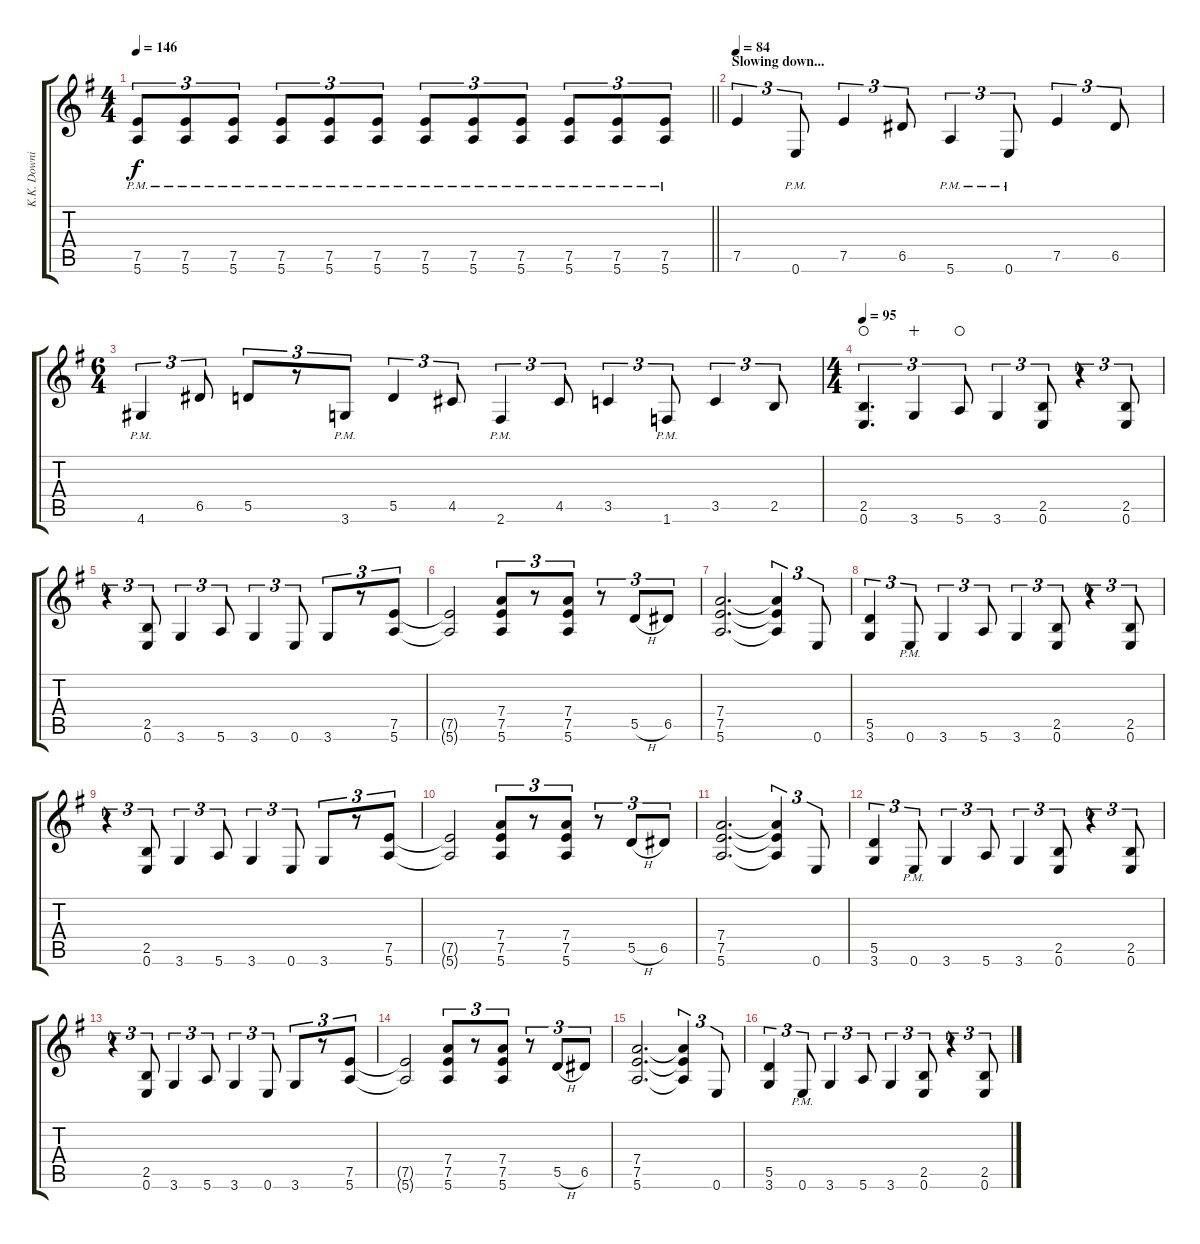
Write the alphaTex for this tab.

\track ("K.K. Downing" "K.K. Downi") {instrument distortionguitar}
\staff {score tabs}
\tuning (E4 B3 G3 D3 A2 E2) {hide}
\ts (4 4)
\tempo 146
\clef g2
\barLineRight lightlight
\ks eminor
(7.5{pm} 5.6{pm}).8{tu (3 2) dy f} (7.5{pm} 5.6{pm}).8{tu (3 2)} (7.5{pm} 5.6{pm}).8{tu (3 2)} (7.5{pm} 5.6{pm}).8{tu (3 2)} (7.5{pm} 5.6{pm}).8{tu (3 2)} (7.5{pm} 5.6{pm}).8{tu (3 2)} (7.5{pm} 5.6{pm}).8{tu (3 2)} (7.5{pm} 5.6{pm}).8{tu (3 2)} (7.5{pm} 5.6{pm}).8{tu (3 2)} (7.5{pm} 5.6{pm}).8{tu (3 2)} (7.5{pm} 5.6{pm}).8{tu (3 2)} (7.5{pm} 5.6{pm}).8{tu (3 2)} |
\section ("" "Slowing down...")
\tempo 84
7.5.4{tu (3 2)} 0.6{pm}.8{tu (3 2)} 7.5.4{tu (3 2)} 6.5.8{tu (3 2)} 5.6{pm}.4{tu (3 2)} 0.6{pm}.8{tu (3 2)} 7.5.4{tu (3 2)} 6.5.8{tu (3 2)} |
\ts (6 4)
4.6{pm}.4{tu (3 2)} 6.5.8{tu (3 2)} 5.5.8{tu (3 2)} r.8{tu (3 2)} 3.6{pm}.8{tu (3 2)} 5.5.4{tu (3 2)} 4.5.8{tu (3 2)} 2.6{pm}.4{tu (3 2)} 4.5.8{tu (3 2)} 3.5.4{tu (3 2)} 1.6{pm}.8{tu (3 2)} 3.5.4{tu (3 2)} 2.5.8{tu (3 2)} |
\ts (4 4)
\tempo 95
(2.5 0.6).4{d tu (3 2) waho} 3.6.4{tu (3 2) wahc} 5.6.8{tu (3 2) waho} 3.6.4{tu (3 2)} (2.5 0.6).8{tu (3 2)} r.4{tu (3 2)} (2.5 0.6).8{tu (3 2)} |
r.4{tu (3 2)} (2.5 0.6).8{tu (3 2)} 3.6.4{tu (3 2)} 5.6.8{tu (3 2)} 3.6.4{tu (3 2)} 0.6.8{tu (3 2)} 3.6.8{tu (3 2)} r.8{tu (3 2)} (7.5 5.6).8{tu (3 2)} |
(7.5{t} 5.6{t}).2 (7.4 7.5 5.6).8{tu (3 2)} r.8{tu (3 2)} (7.4 7.5 5.6).8{tu (3 2)} r.8{tu (3 2)} 5.5{h}.8{tu (3 2)} 6.5.8{tu (3 2)} |
(7.4 7.5 5.6).2{d} (7.4{t} 7.5{t} 5.6{t}).4{tu (3 2)} 0.6.8{tu (3 2)} |
(5.5 3.6).4{tu (3 2)} 0.6{pm}.8{tu (3 2)} 3.6.4{tu (3 2)} 5.6.8{tu (3 2)} 3.6.4{tu (3 2)} (2.5 0.6).8{tu (3 2)} r.4{tu (3 2)} (2.5 0.6).8{tu (3 2)} |
r.4{tu (3 2)} (2.5 0.6).8{tu (3 2)} 3.6.4{tu (3 2)} 5.6.8{tu (3 2)} 3.6.4{tu (3 2)} 0.6.8{tu (3 2)} 3.6.8{tu (3 2)} r.8{tu (3 2)} (7.5 5.6).8{tu (3 2)} |
(7.5{t} 5.6{t}).2 (7.4 7.5 5.6).8{tu (3 2)} r.8{tu (3 2)} (7.4 7.5 5.6).8{tu (3 2)} r.8{tu (3 2)} 5.5{h}.8{tu (3 2)} 6.5.8{tu (3 2)} |
(7.4 7.5 5.6).2{d} (7.4{t} 7.5{t} 5.6{t}).4{tu (3 2)} 0.6.8{tu (3 2)} |
(5.5 3.6).4{tu (3 2)} 0.6{pm}.8{tu (3 2)} 3.6.4{tu (3 2)} 5.6.8{tu (3 2)} 3.6.4{tu (3 2)} (2.5 0.6).8{tu (3 2)} r.4{tu (3 2)} (2.5 0.6).8{tu (3 2)} |
r.4{tu (3 2)} (2.5 0.6).8{tu (3 2)} 3.6.4{tu (3 2)} 5.6.8{tu (3 2)} 3.6.4{tu (3 2)} 0.6.8{tu (3 2)} 3.6.8{tu (3 2)} r.8{tu (3 2)} (7.5 5.6).8{tu (3 2)} |
(7.5{t} 5.6{t}).2 (7.4 7.5 5.6).8{tu (3 2)} r.8{tu (3 2)} (7.4 7.5 5.6).8{tu (3 2)} r.8{tu (3 2)} 5.5{h}.8{tu (3 2)} 6.5.8{tu (3 2)} |
(7.4 7.5 5.6).2{d} (7.4{t} 7.5{t} 5.6{t}).4{tu (3 2)} 0.6.8{tu (3 2)} |
(5.5 3.6).4{tu (3 2)} 0.6{pm}.8{tu (3 2)} 3.6.4{tu (3 2)} 5.6.8{tu (3 2)} 3.6.4{tu (3 2)} (2.5 0.6).8{tu (3 2)} r.4{tu (3 2)} (2.5 0.6).8{tu (3 2)}
